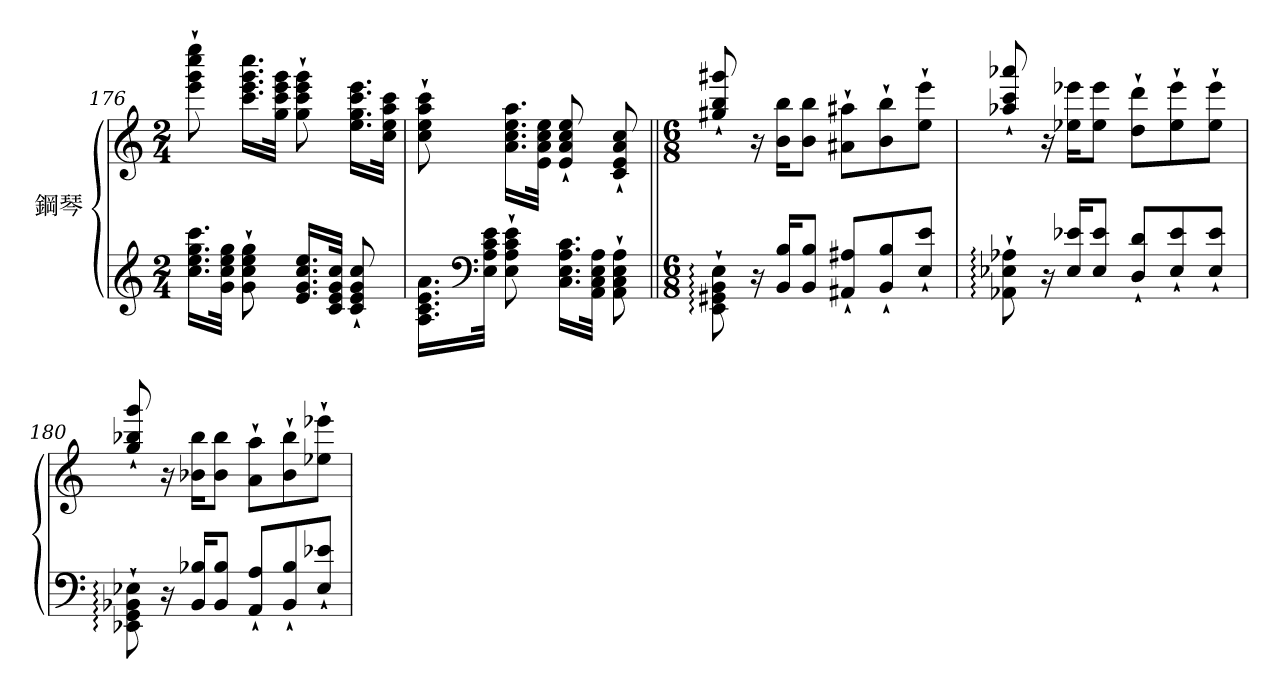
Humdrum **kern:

**kern	**kern
*part1	*part1
*staff2	*staff1
*I"鋼琴	*
*clefG2	*clefG2
*k[]	*k[]
*M2/4	*M2/4
*MM120	*MM120
=176	=176
16.cc\ 16.ee\ 16.gg\ 16.ccc\LL	8eee\` 8ggg\` 8cccc\` 8eeee\`
32g\ 32cc\ 32ee\ 32gg\JJk	.
8g\` 8cc\` 8ee\` 8gg\`	16.ccc\ 16.eee\ 16.ggg\ 16.cccc\LL
.	32gg\ 32ccc\ 32eee\ 32ggg\JJk
16.e/ 16.g/ 16.cc/ 16.ee/LL	8gg\` 8ccc\` 8eee\` 8ggg\`
32c/ 32e/ 32g/ 32cc/JJk	.
8c/` 8e/` 8g/` 8cc/`	16.ee\ 16.gg\ 16.ccc\ 16.eee\LL
.	32cc\ 32ee\ 32aa\ 32ccc\JJk
=177	=177
16.A\ 16.c\ 16.e\ 16.a\LL	8cc\` 8ee\` 8aa\` 8ccc\`
*clefF4	*
32E\ 32A\ 32c\ 32e\JJk	.
8E\` 8A\` 8c\` 8e\`	16.a\ 16.cc\ 16.ee\ 16.aa\LL
.	32e\ 32a\ 32cc\ 32ee\JJk
16.C\ 16.E\ 16.A\ 16.c\LL	8e/` 8a/` 8cc/` 8ee/`
32AA\ 32C\ 32E\ 32A\JJk	.
8AA\` 8C\` 8E\` 8A\`	8c/` 8e/` 8a/` 8cc/`
!!LO:PB:g=z
=178||	=178||
*M6/8	*M6/8
*	*MM172
8EE\:` 8GG#X\:` 8BB\:` 8E\:`	8gg#X/` 8bb/` 8ggg#X/`
16r	16r
16BB/ 16B/KL	16b\ 16bb\KL
8BB/ 8B/J	8b\ 8bb\J
8AA#X/` 8A#X/`L	8a#X\` 8aa#X\`L
8BB/` 8B/`	8b\` 8bb\`
8E/` 8e/`J	8ee\` 8eee\`J
=179	=179
8AA-X\:` 8E-X\:` 8A-X\:`	8aa-X/` 8ccc/` 8aaa-X/`
16r	16r
16E-/ 16e-X/KL	16ee-X\ 16eee-X\KL
8E-/ 8e-/J	8ee-\ 8eee-\J
8D/` 8d/`L	8dd\` 8ddd\`L
8E-/` 8e-/`	8ee-\` 8eee-\`
8E-/` 8e-/`J	8ee-\` 8eee-\`J
=180	=180
8EE-X\:` 8GG\:` 8BB-X\:` 8E-X\:`	8gg/` 8bb-X/` 8ggg/`
16r	16r
16BB-/ 16B-X/KL	16b-X\ 16bb-\KL
8BB-/ 8B-/J	8b-\ 8bb-\J
8AA/` 8A/`L	8a\` 8aa\`L
8BB-/` 8B-/`	8b-\` 8bb-\`
8E-/` 8e-X/`J	8ee-X\` 8eee-X\`J
=	=
*-	*-
